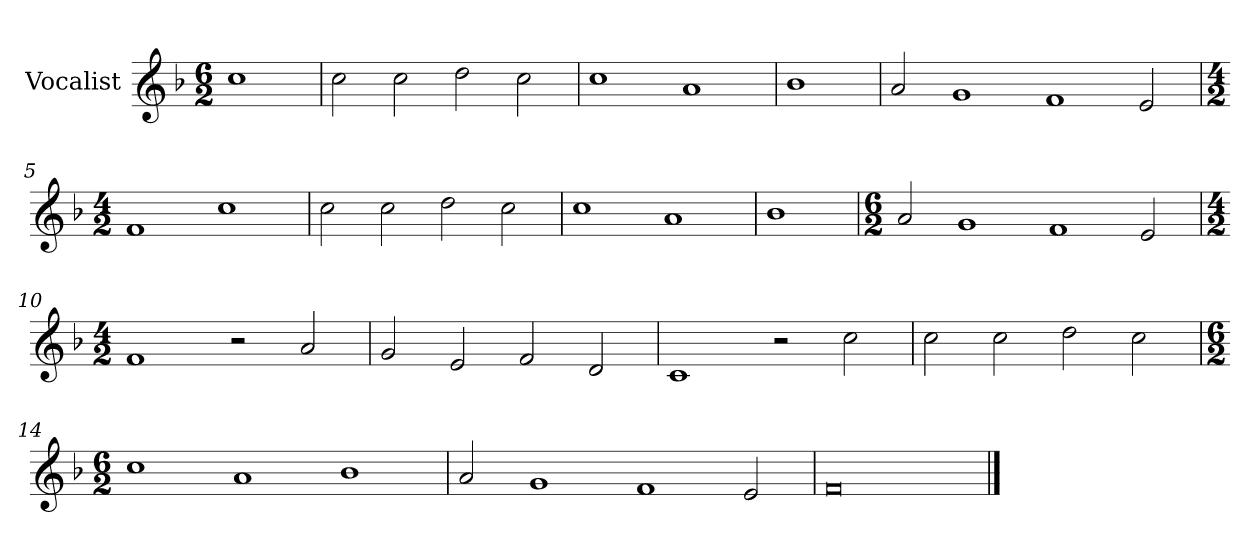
**kern
*part1
*staff1
*I"Vocalist
*k[b-]
*F:
*M6/2
=
1cc
=1
2cc
2cc
2dd
2cc
=2
1cc
1a
=3
1b-
=4
2a
1g
1f
2e
=5
*M4/2
1f
1cc
=6
2cc
2cc
2dd
2cc
=7
1cc
1a
=8
1b-
=9
*M6/2
2a
1g
1f
2e
=10
*M4/2
1f
2r
2a
=11
2g
2e
2f
2d
=12
1c
2r
2cc
=13
2cc
2cc
2dd
2cc
=14
*M6/2
1cc
1a
1b-
=15
2a
1g
1f
2e
=16
0f
==
*-
